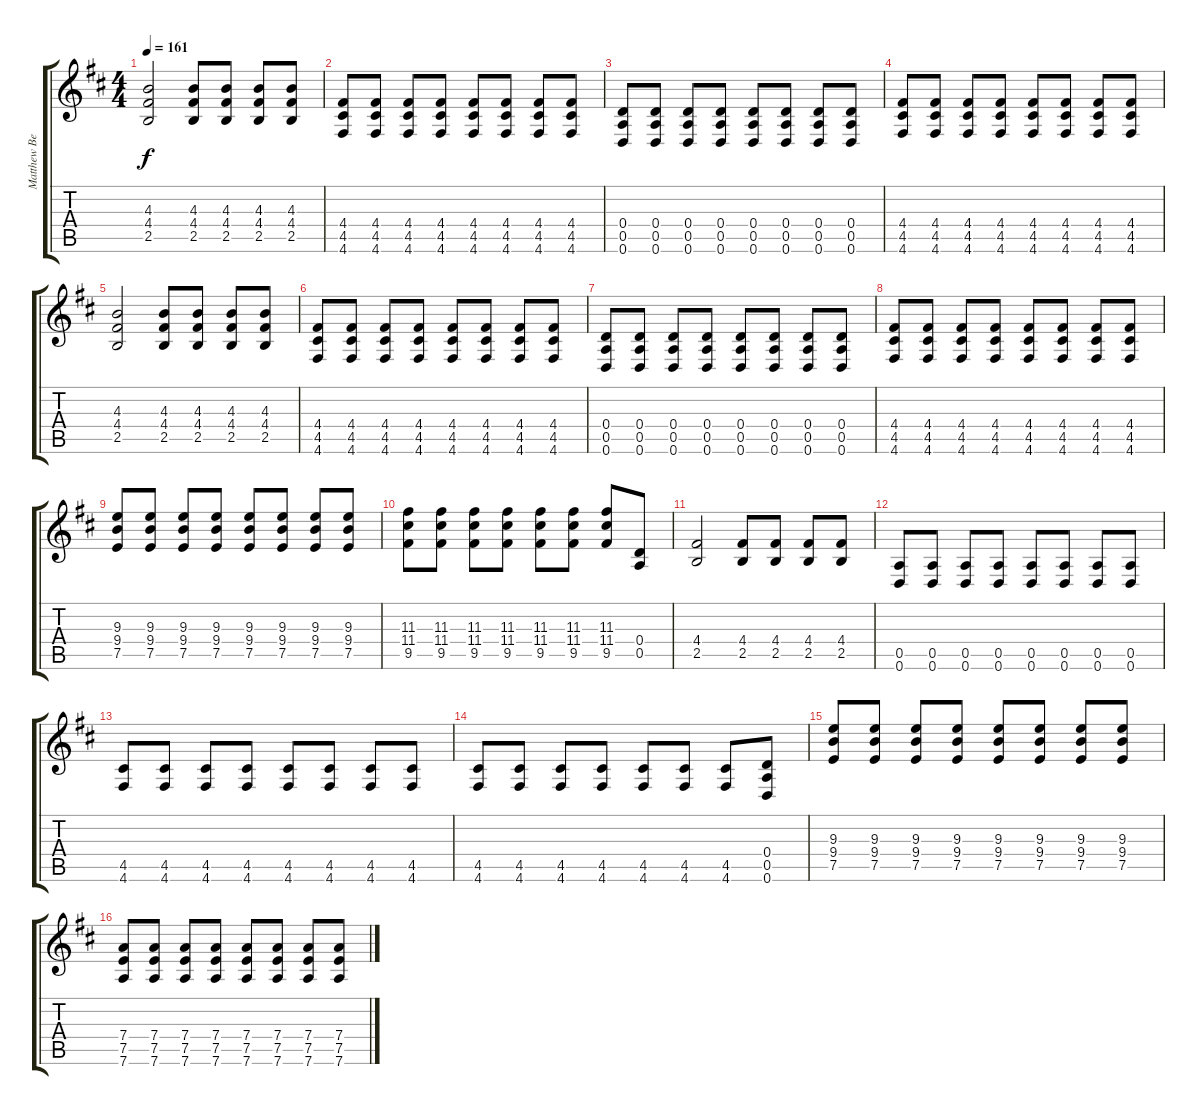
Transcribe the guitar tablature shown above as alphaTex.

\track ("Matthew Bellamy" "Matthew Be") {instrument distortionguitar}
\staff {score tabs}
\tuning (E4 B3 G3 D3 A2 D2) {hide}
\ts (4 4)
\tempo 161
\clef g2
\ks d
(4.3 4.4 2.5).2{dy f} (4.3 4.4 2.5).8 (4.3 4.4 2.5).8 (4.3 4.4 2.5).8 (4.3 4.4 2.5).8 |
(4.4 4.5 4.6).8 (4.4 4.5 4.6).8 (4.4 4.5 4.6).8 (4.4 4.5 4.6).8 (4.4 4.5 4.6).8 (4.4 4.5 4.6).8 (4.4 4.5 4.6).8 (4.4 4.5 4.6).8 |
(0.4 0.5 0.6).8 (0.4 0.5 0.6).8 (0.4 0.5 0.6).8 (0.4 0.5 0.6).8 (0.4 0.5 0.6).8 (0.4 0.5 0.6).8 (0.4 0.5 0.6).8 (0.4 0.5 0.6).8 |
(4.4 4.5 4.6).8 (4.4 4.5 4.6).8 (4.4 4.5 4.6).8 (4.4 4.5 4.6).8 (4.4 4.5 4.6).8 (4.4 4.5 4.6).8 (4.4 4.5 4.6).8 (4.4 4.5 4.6).8 |
(4.3 4.4 2.5).2 (4.3 4.4 2.5).8 (4.3 4.4 2.5).8 (4.3 4.4 2.5).8 (4.3 4.4 2.5).8 |
(4.4 4.5 4.6).8 (4.4 4.5 4.6).8 (4.4 4.5 4.6).8 (4.4 4.5 4.6).8 (4.4 4.5 4.6).8 (4.4 4.5 4.6).8 (4.4 4.5 4.6).8 (4.4 4.5 4.6).8 |
(0.4 0.5 0.6).8 (0.4 0.5 0.6).8 (0.4 0.5 0.6).8 (0.4 0.5 0.6).8 (0.4 0.5 0.6).8 (0.4 0.5 0.6).8 (0.4 0.5 0.6).8 (0.4 0.5 0.6).8 |
(4.4 4.5 4.6).8 (4.4 4.5 4.6).8 (4.4 4.5 4.6).8 (4.4 4.5 4.6).8 (4.4 4.5 4.6).8 (4.4 4.5 4.6).8 (4.4 4.5 4.6).8 (4.4 4.5 4.6).8 |
(9.3 9.4 7.5).8 (9.3 9.4 7.5).8 (9.3 9.4 7.5).8 (9.3 9.4 7.5).8 (9.3 9.4 7.5).8 (9.3 9.4 7.5).8 (9.3 9.4 7.5).8 (9.3 9.4 7.5).8 |
(11.3 11.4 9.5).8 (11.3 11.4 9.5).8 (11.3 11.4 9.5).8 (11.3 11.4 9.5).8 (11.3 11.4 9.5).8 (11.3 11.4 9.5).8 (11.3 11.4 9.5).8 (0.4 0.5).8 |
(4.4 2.5).2 (4.4 2.5).8 (4.4 2.5).8 (4.4 2.5).8 (4.4 2.5).8 |
(0.5 0.6).8 (0.5 0.6).8 (0.5 0.6).8 (0.5 0.6).8 (0.5 0.6).8 (0.5 0.6).8 (0.5 0.6).8 (0.5 0.6).8 |
(4.5 4.6).8 (4.5 4.6).8 (4.5 4.6).8 (4.5 4.6).8 (4.5 4.6).8 (4.5 4.6).8 (4.5 4.6).8 (4.5 4.6).8 |
(4.5 4.6).8 (4.5 4.6).8 (4.5 4.6).8 (4.5 4.6).8 (4.5 4.6).8 (4.5 4.6).8 (4.5 4.6).8 (0.4 0.5 0.6).8 |
(9.3 9.4 7.5).8 (9.3 9.4 7.5).8 (9.3 9.4 7.5).8 (9.3 9.4 7.5).8 (9.3 9.4 7.5).8 (9.3 9.4 7.5).8 (9.3 9.4 7.5).8 (9.3 9.4 7.5).8 |
(7.4 7.5 7.6).8 (7.4 7.5 7.6).8 (7.4 7.5 7.6).8 (7.4 7.5 7.6).8 (7.4 7.5 7.6).8 (7.4 7.5 7.6).8 (7.4 7.5 7.6).8 (7.4 7.5 7.6).8
